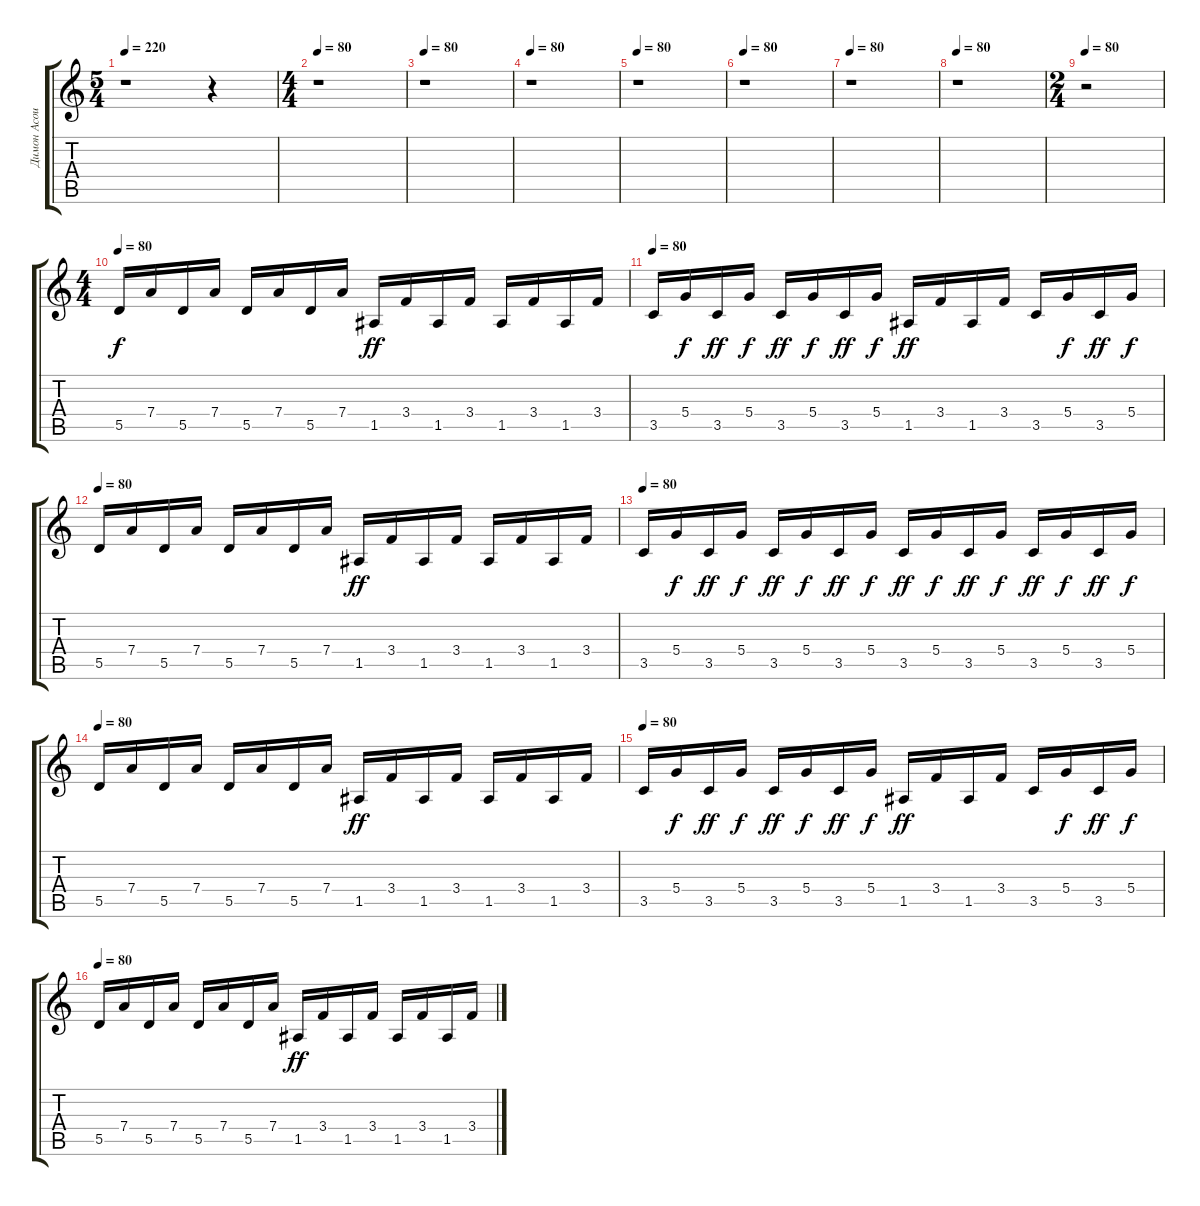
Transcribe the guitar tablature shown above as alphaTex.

\track ("Димон Acoustic" "Димон Acou") {instrument acousticguitarsteel}
\staff {score tabs}
\tuning (E4 B3 G3 D3 A2 E2) {hide}
\ts (5 4)
\tempo 220
\tempo 80
\tempo 220
\clef g2
\ks c
r.1{dy f instrument acousticguitarsteel} r.4 |
\ts (4 4)
\tempo 80
r.1 |
\tempo 80
r.1 |
\tempo 80
r.1 |
\tempo 80
r.1 |
\tempo 80
r.1 |
\tempo 80
r.1 |
\tempo 80
r.1 |
\ts (2 4)
\tempo 80
r.2 |
\ts (4 4)
\tempo 80
5.5.16 7.4.16 5.5.16 7.4.16 5.5.16 7.4.16 5.5.16 7.4.16 1.5.16{dy ff} 3.4.16 1.5.16 3.4.16 1.5.16 3.4.16 1.5.16 3.4.16 |
\tempo 80
3.5.16 5.4.16{dy f} 3.5.16{dy ff} 5.4.16{dy f} 3.5.16{dy ff} 5.4.16{dy f} 3.5.16{dy ff} 5.4.16{dy f} 1.5.16{dy ff} 3.4.16 1.5.16 3.4.16 3.5.16 5.4.16{dy f} 3.5.16{dy ff} 5.4.16{dy f} |
\tempo 80
5.5.16 7.4.16 5.5.16 7.4.16 5.5.16 7.4.16 5.5.16 7.4.16 1.5.16{dy ff} 3.4.16 1.5.16 3.4.16 1.5.16 3.4.16 1.5.16 3.4.16 |
\tempo 80
3.5.16 5.4.16{dy f} 3.5.16{dy ff} 5.4.16{dy f} 3.5.16{dy ff} 5.4.16{dy f} 3.5.16{dy ff} 5.4.16{dy f} 3.5.16{dy ff} 5.4.16{dy f} 3.5.16{dy ff} 5.4.16{dy f} 3.5.16{dy ff} 5.4.16{dy f} 3.5.16{dy ff} 5.4.16{dy f} |
\tempo 80
5.5.16 7.4.16 5.5.16 7.4.16 5.5.16 7.4.16 5.5.16 7.4.16 1.5.16{dy ff} 3.4.16 1.5.16 3.4.16 1.5.16 3.4.16 1.5.16 3.4.16 |
\tempo 80
3.5.16 5.4.16{dy f} 3.5.16{dy ff} 5.4.16{dy f} 3.5.16{dy ff} 5.4.16{dy f} 3.5.16{dy ff} 5.4.16{dy f} 1.5.16{dy ff} 3.4.16 1.5.16 3.4.16 3.5.16 5.4.16{dy f} 3.5.16{dy ff} 5.4.16{dy f} |
\tempo 80
5.5.16 7.4.16 5.5.16 7.4.16 5.5.16 7.4.16 5.5.16 7.4.16 1.5.16{dy ff} 3.4.16 1.5.16 3.4.16 1.5.16 3.4.16 1.5.16 3.4.16
